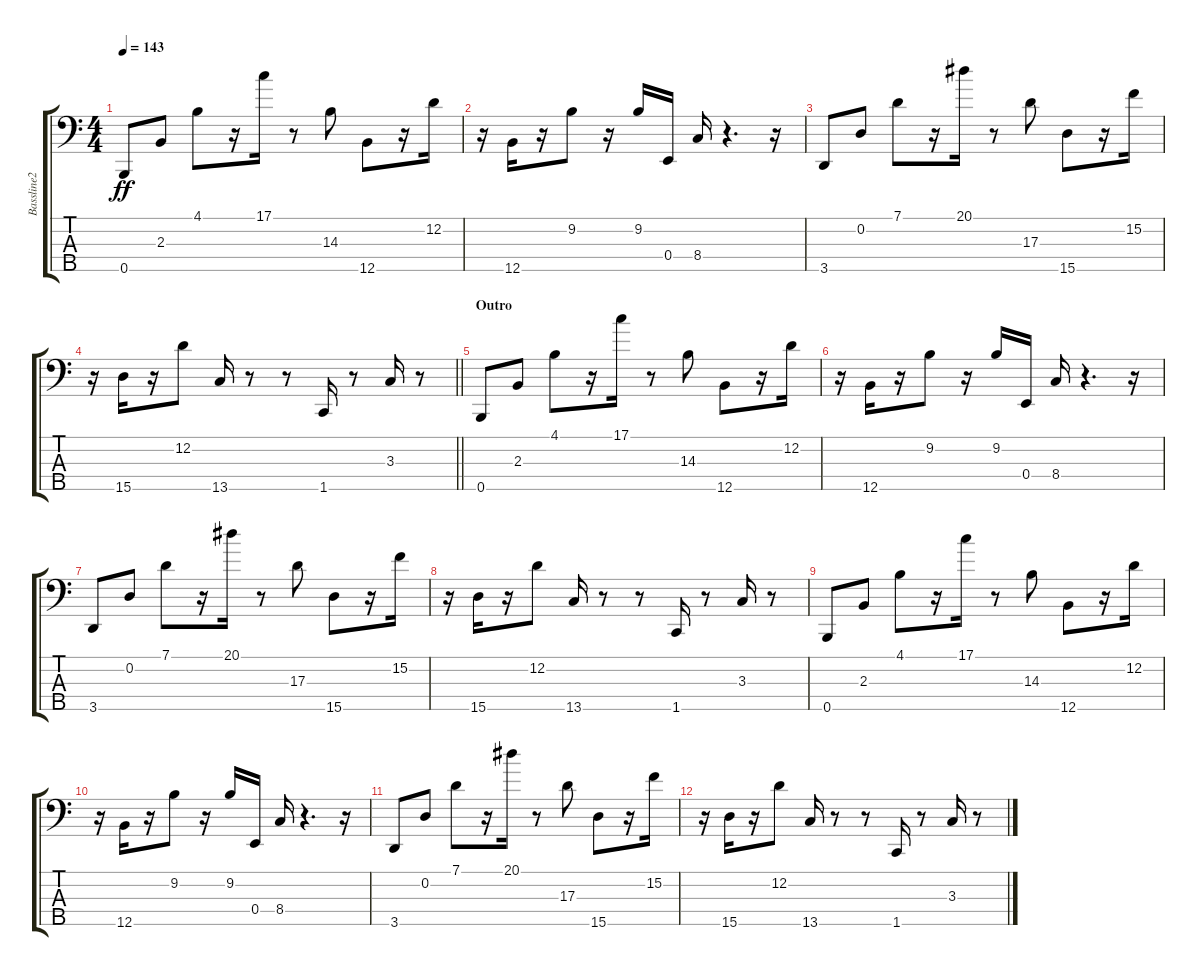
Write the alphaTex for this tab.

\track ("Bassline2" "Bassline2") {instrument electricbassfinger}
\staff {score tabs}
\tuning (G2 D2 A1 E1 B0) {hide}
\ts (4 4)
\tempo 143
\clef f4
\ks c
0.5.8{dy ff} 2.3.8 4.1.8 r.16 17.1.16 r.8 14.3.8 12.5.8 r.16 12.2.16 |
r.16 12.5.16 r.16 9.2.8 r.16 9.2.16 0.4.16 8.4.16 r.4{d} r.16 |
3.5.8 0.2.8 7.1.8 r.16 20.1.16 r.8 17.3.8 15.5.8 r.16 15.2.16 |
\barLineRight lightlight
r.16 15.5.16 r.16 12.2.8 13.5.16 r.8 r.8 1.5.16 r.8 3.3.16 r.8 |
\section ("" "Outro")
0.5.8 2.3.8 4.1.8 r.16 17.1.16 r.8 14.3.8 12.5.8 r.16 12.2.16 |
r.16 12.5.16 r.16 9.2.8 r.16 9.2.16 0.4.16 8.4.16 r.4{d} r.16 |
3.5.8 0.2.8 7.1.8 r.16 20.1.16 r.8 17.3.8 15.5.8 r.16 15.2.16 |
r.16 15.5.16 r.16 12.2.8 13.5.16 r.8 r.8 1.5.16 r.8 3.3.16 r.8 |
0.5.8 2.3.8 4.1.8 r.16 17.1.16 r.8 14.3.8 12.5.8 r.16 12.2.16 |
r.16 12.5.16 r.16 9.2.8 r.16 9.2.16 0.4.16 8.4.16 r.4{d} r.16 |
3.5.8 0.2.8 7.1.8 r.16 20.1.16 r.8 17.3.8 15.5.8 r.16 15.2.16 |
r.16 15.5.16 r.16 12.2.8 13.5.16 r.8 r.8 1.5.16 r.8 3.3.16 r.8
